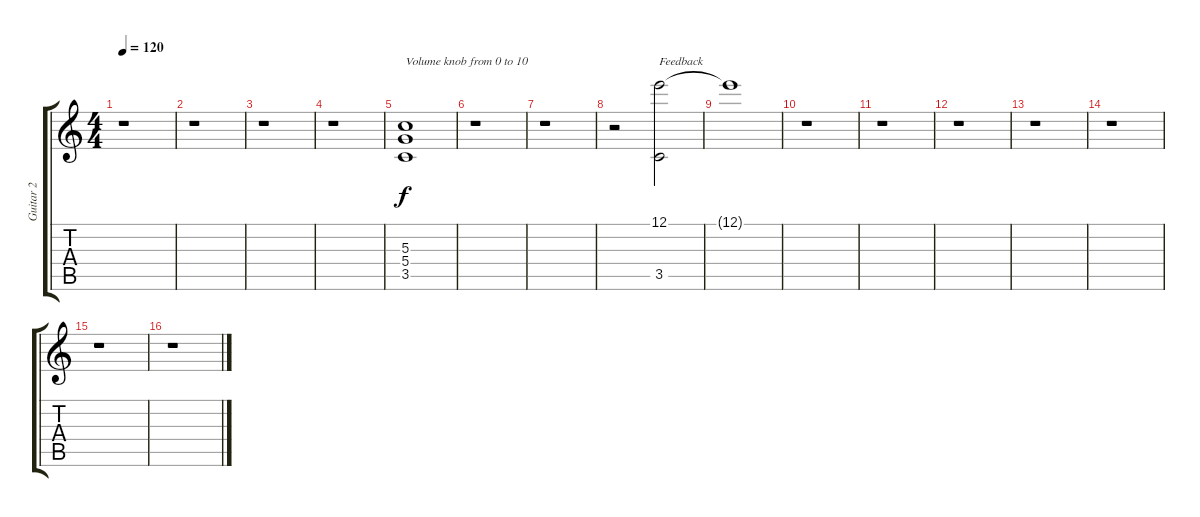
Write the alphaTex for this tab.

\track ("Guitar 2" "Guitar 2") {instrument overdrivenguitar}
\staff {score tabs}
\tuning (E4 B3 G3 D3 A2 E2) {hide}
\ts (4 4)
\tempo 120
\clef g2
\ks c
r.1{dy f volume 0 instrument overdrivenguitar} |
r.1 |
r.1 |
r.1 |
(5.3 5.4 3.5).1{txt "Volume knob from 0 to 10" volume 16} |
r.1{volume 0} |
r.1 |
r.2 (12.1 3.5).2{txt "Feedback" volume 16} |
12.1{t}.1 |
r.1 |
r.1 |
r.1 |
r.1 |
r.1 |
r.1 |
r.1{volume 0}
